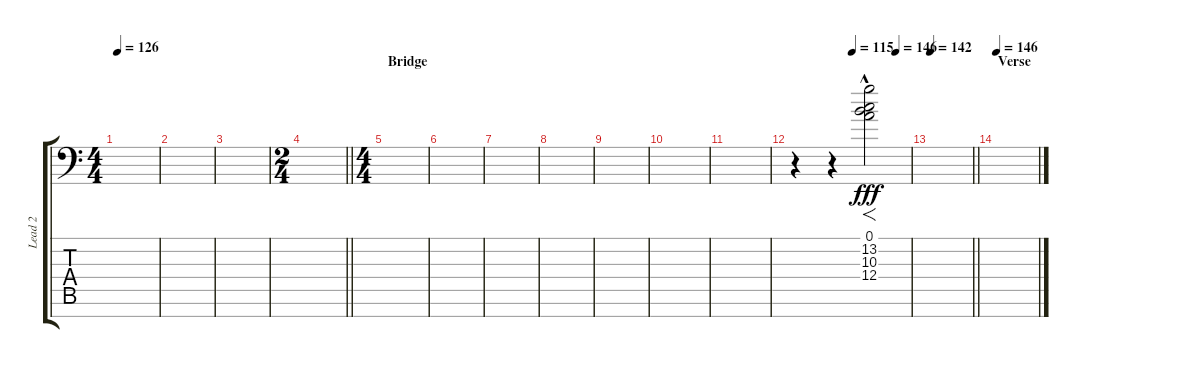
\track ("Lead 2" "Lead 2") {instrument distortionguitar}
\staff {score tabs}
\tuning (B3 Gb3 D3 A2 E2 A1 E1) {hide}
\ts (4 4)
\tempo 126
\clef f4
\ks aminor
|
|
|
\ts (2 4)
\barLineRight lightlight
|
\ts (4 4)
\section ("" "Bridge")
|
|
|
|
|
|
|
\tempo (115 0.5)
\tempo (146 0.875)
r.4 r.4 (0.1{hac} 13.2{hac} 10.3{hac} 12.4{hac}).2{f dy fff} |
\tempo 142
\barLineRight lightlight
|
\section ("" "Verse")
\tempo 146
